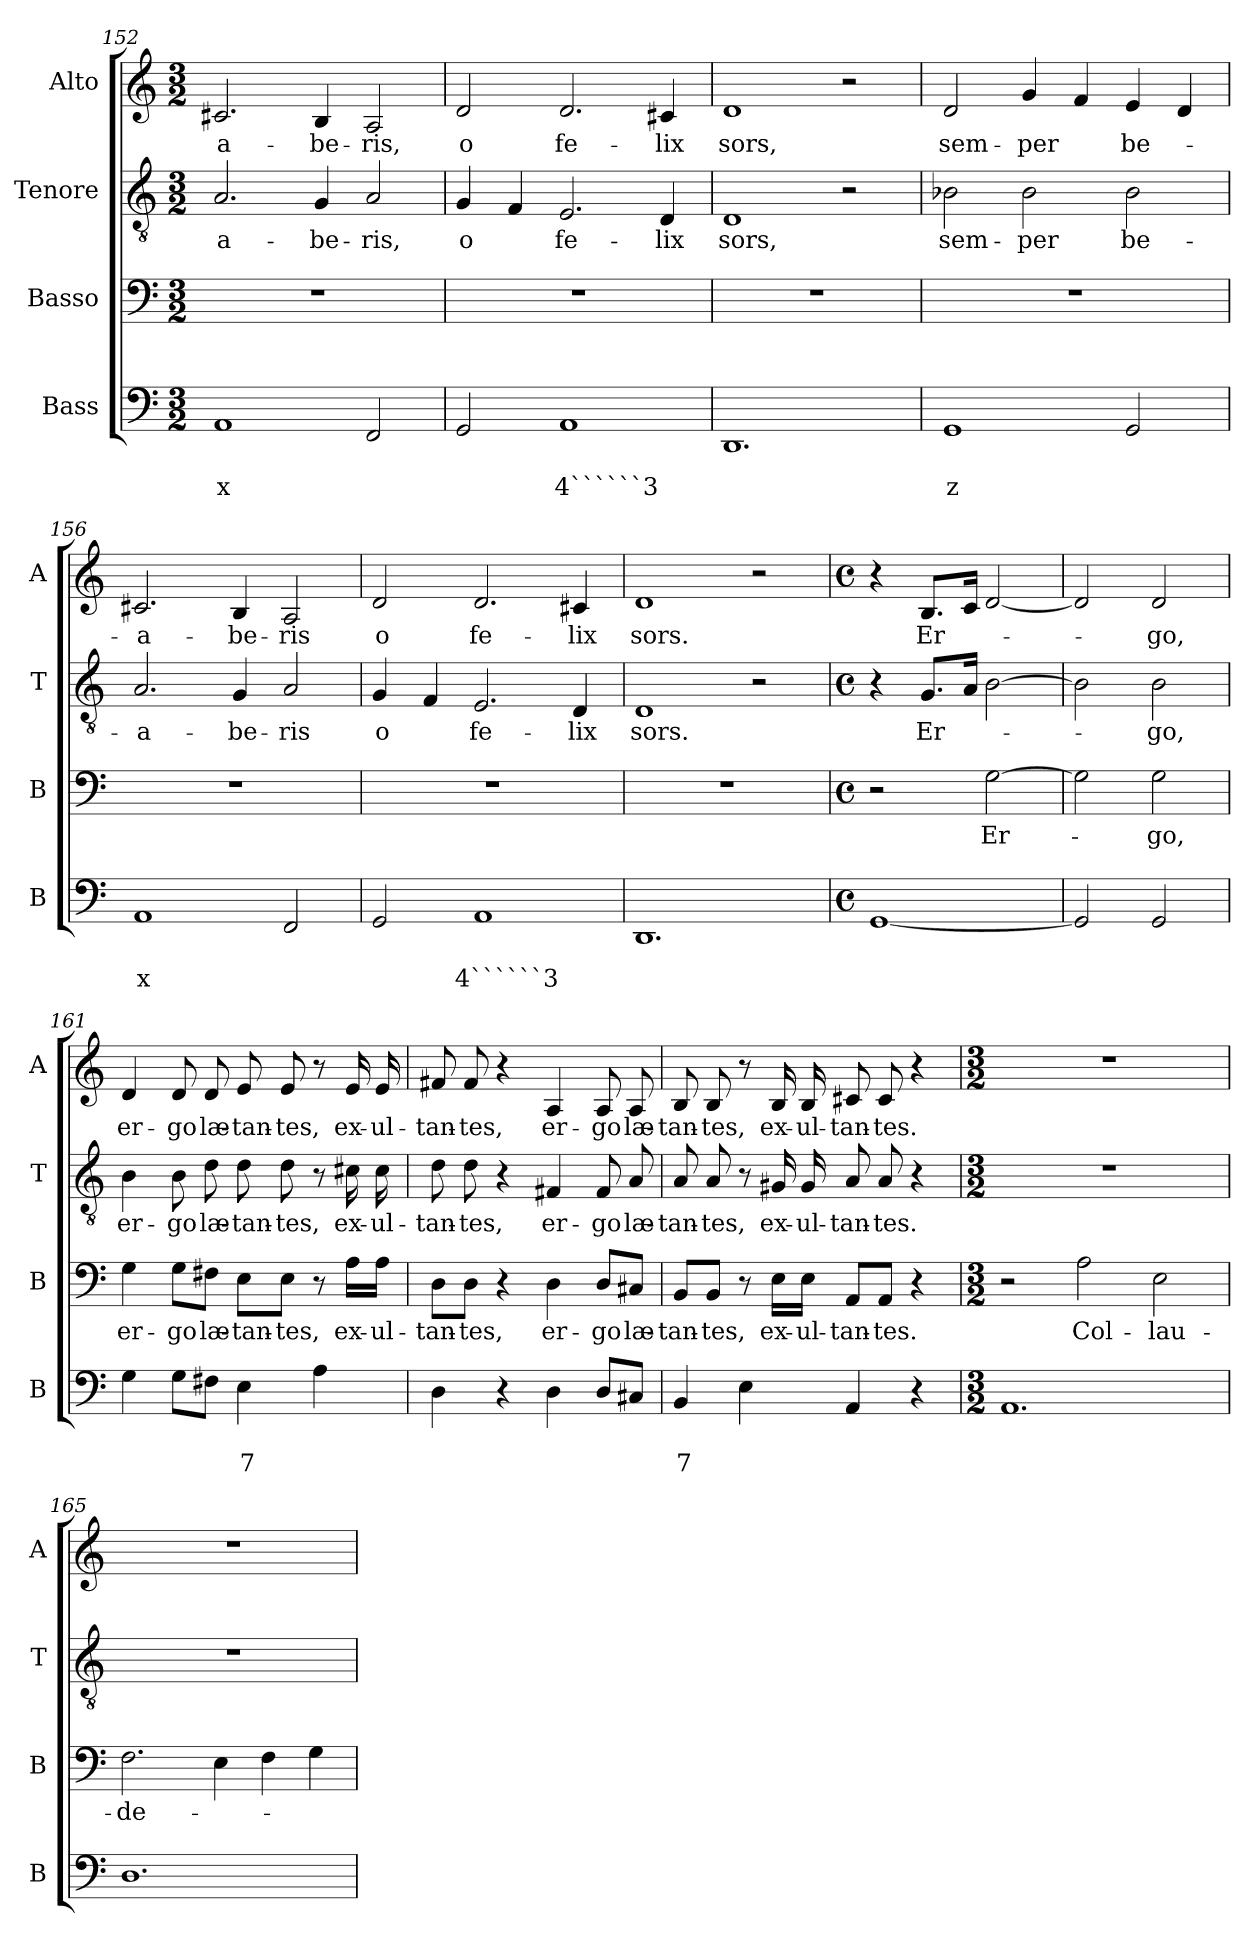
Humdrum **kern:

**kern	**text	**text	**kern	**text	**kern	**text	**kern	**text
*part4	*part4	*part4	*part3	*part3	*part2	*part2	*part1	*part1
*staff4	*staff4	*staff4	*staff3	*staff3	*staff2	*staff2	*staff1	*staff1
*I"Bass	*	*	*I"Basso	*	*I"Tenore	*	*I"Alto	*
*I'B	*	*	*I'B	*	*I'T	*	*I'A	*
!!LO:PB:g=z
*clefF4	*	*	*clefF4	*	*clefGv2	*	*clefG2	*
*k[]	*	*	*k[]	*	*k[]	*	*k[]	*
*C:	*	*	*C:	*	*C:	*	*C:	*
*M3/2	*	*	*M3/2	*	*M3/2	*	*M3/2	*
=152	=152	=152	=152	=152	=152	=152	=152	=152
!	!	!LO:LY:b	!	!	!	!LO:LY:b	!	!LO:LY:b
1AA	.	x	1.r	.	2.A/	-a-	2.c#X/	-a-
!	!	!	!	!	!	!LO:LY:b	!	!LO:LY:b
.	.	.	.	.	4G/	-be-	4B/	-be-
!	!	!	!	!	!	!LO:LY:b	!	!LO:LY:b
2FF/	.	.	.	.	2A/	-ris,	2A/	-ris,
=153	=153	=153	=153	=153	=153	=153	=153	=153
!	!	!	!	!	!	!LO:LY:b	!	!LO:LY:b
2GG/	.	.	1.r	.	4G/	o	2d/	o
.	.	.	.	.	4F/	.	.	.
!	!	!LO:LY:b	!	!	!	!LO:LY:b	!	!LO:LY:b
1AA	.	4``````3	.	.	2.E/	fe-	2.d/	fe-
!	!	!	!	!	!	!LO:LY:b	!	!LO:LY:b
.	.	.	.	.	4D/	-lix	4c#X/	-lix
=154	=154	=154	=154	=154	=154	=154	=154	=154
!	!	!	!	!	!	!LO:LY:b	!	!LO:LY:b
1.DD	.	.	1.r	.	1D	sors,	1d	sors,
.	.	.	.	.	2r	.	2r	.
=155	=155	=155	=155	=155	=155	=155	=155	=155
!	!	!LO:LY:b	!	!	!	!LO:LY:b	!	!LO:LY:b
1GG	.	z	1.r	.	2B-X\	sem-	2d/	sem-
!	!	!	!	!	!	!LO:LY:b	!	!LO:LY:b
.	.	.	.	.	2B-\	-per	4g/	-per
.	.	.	.	.	.	.	4f/	.
!	!	!	!	!	!	!LO:LY:b	!	!LO:LY:b
2GG/	.	.	.	.	2B-\	be-	4e/	be-
.	.	.	.	.	.	.	4d/	.
=156	=156	=156	=156	=156	=156	=156	=156	=156
!	!	!LO:LY:b	!	!	!	!LO:LY:b	!	!LO:LY:b
1AA	.	x	1.r	.	2.A/	-a-	2.c#X/	-a-
!	!	!	!	!	!	!LO:LY:b	!	!LO:LY:b
.	.	.	.	.	4G/	-be-	4B/	-be-
!	!	!	!	!	!	!LO:LY:b	!	!LO:LY:b
2FF/	.	.	.	.	2A/	-ris	2A/	-ris
=157	=157	=157	=157	=157	=157	=157	=157	=157
!	!	!	!	!	!	!LO:LY:b	!	!LO:LY:b
2GG/	.	.	1.r	.	4G/	o	2d/	o
.	.	.	.	.	4F/	.	.	.
!	!	!LO:LY:b	!	!	!	!LO:LY:b	!	!LO:LY:b
1AA	.	4``````3	.	.	2.E/	fe-	2.d/	fe-
!	!	!	!	!	!	!LO:LY:b	!	!LO:LY:b
.	.	.	.	.	4D/	-lix	4c#X/	-lix
=158	=158	=158	=158	=158	=158	=158	=158	=158
!	!	!	!	!	!	!LO:LY:b	!	!LO:LY:b
1.DD	.	.	1.r	.	1D	sors.	1d	sors.
.	.	.	.	.	2r	.	2r	.
!!LO:LB:g=z
=159	=159	=159	=159	=159	=159	=159	=159	=159
*M4/4	*	*	*M4/4	*	*M4/4	*	*M4/4	*
*met(c)	*	*	*met(c)	*	*met(c)	*	*met(c)	*
[1GG	.	.	2r	.	4r	.	4r	.
!	!	!	!	!	!	!LO:LY:b	!	!LO:LY:b
.	.	.	.	.	8.G/L	Er-	8.B/L	Er-
.	.	.	.	.	16A/Jk	.	16c/Jk	.
!	!	!	!	!LO:LY:b	!	!	!	!
.	.	.	[2G\	Er-	[2B\	.	[2d/	.
=160	=160	=160	=160	=160	=160	=160	=160	=160
2GG/]	.	.	2G\]	.	2B\]	.	2d/]	.
!	!	!	!	!LO:LY:b	!	!LO:LY:b	!	!LO:LY:b
2GG/	.	.	2G\	-go,	2B\	-go,	2d/	-go,
=161	=161	=161	=161	=161	=161	=161	=161	=161
!	!	!	!	!LO:LY:b	!	!LO:LY:b	!	!LO:LY:b
4G\	.	.	4G\	er-	4B\	er-	4d/	er-
!	!	!	!	!LO:LY:b	!	!LO:LY:b	!	!LO:LY:b
8G\L	.	.	8G\L	-go	8B\	-go	8d/	-go
!	!	!	!	!LO:LY:b	!	!LO:LY:b	!	!LO:LY:b
8F#X\J	.	.	8F#X\J	læ-	8d\	læ-	8d/	læ-
!	!	!LO:LY:b	!	!LO:LY:b	!	!LO:LY:b	!	!LO:LY:b
4E\	.	7	8E\L	-tan-	8d\	-tan-	8e/	-tan-
!	!	!	!	!LO:LY:b	!	!LO:LY:b	!	!LO:LY:b
.	.	.	8E\J	-tes,	8d\	-tes,	8e/	-tes,
4A\	.	.	8r	.	8r	.	8r	.
!	!	!	!	!LO:LY:b	!	!LO:LY:b	!	!LO:LY:b
.	.	.	16A\LL	ex-	16c#X\	ex-	16e/	ex-
!	!	!	!	!LO:LY:b	!	!LO:LY:b	!	!LO:LY:b
.	.	.	16A\JJ	-ul-	16c#\	-ul-	16e/	-ul-
=162	=162	=162	=162	=162	=162	=162	=162	=162
!	!	!	!	!LO:LY:b	!	!LO:LY:b	!	!LO:LY:b
4D\	.	.	8D\L	-tan-	8d\	-tan-	8f#X/	-tan-
!	!	!	!	!LO:LY:b	!	!LO:LY:b	!	!LO:LY:b
.	.	.	8D\J	-tes,	8d\	-tes,	8f#/	-tes,
4r	.	.	4r	.	4r	.	4r	.
!	!	!	!	!LO:LY:b	!	!LO:LY:b	!	!LO:LY:b
4D\	.	.	4D\	er-	4F#X/	er-	4A/	er-
!	!	!	!	!LO:LY:b	!	!LO:LY:b	!	!LO:LY:b
8D/L	.	.	8D/L	-go	8F#/	-go	8A/	-go
!	!	!	!	!LO:LY:b	!	!LO:LY:b	!	!LO:LY:b
8C#X/J	.	.	8C#X/J	læ-	8A/	læ-	8A/	læ-
=163	=163	=163	=163	=163	=163	=163	=163	=163
!	!	!LO:LY:b	!	!LO:LY:b	!	!LO:LY:b	!	!LO:LY:b
4BB/	.	7	8BB/L	-tan-	8A/	-tan-	8B/	-tan-
!	!	!	!	!LO:LY:b	!	!LO:LY:b	!	!LO:LY:b
.	.	.	8BB/J	-tes,	8A/	-tes,	8B/	-tes,
4E\	.	.	8r	.	8r	.	8r	.
!	!	!	!	!LO:LY:b	!	!LO:LY:b	!	!LO:LY:b
.	.	.	16E\LL	ex-	16G#X/	ex-	16B/	ex-
!	!	!	!	!LO:LY:b	!	!LO:LY:b	!	!LO:LY:b
.	.	.	16E\JJ	-ul-	16G#/	-ul-	16B/	-ul-
!	!	!	!	!LO:LY:b	!	!LO:LY:b	!	!LO:LY:b
4AA/	.	.	8AA/L	-tan-	8A/	-tan-	8c#X/	-tan-
!	!	!	!	!LO:LY:b	!	!LO:LY:b	!	!LO:LY:b
.	.	.	8AA/J	-tes.	8A/	-tes.	8c#/	-tes.
4r	.	.	4r	.	4r	.	4r	.
!!LO:LB:g=z
=164	=164	=164	=164	=164	=164	=164	=164	=164
*M3/2	*	*	*M3/2	*	*M3/2	*	*M3/2	*
1.AA	.	.	2r	.	1.r	.	1.r	.
!	!	!	!	!LO:LY:b	!	!	!	!
.	.	.	2A\	Col-	.	.	.	.
!	!	!	!	!LO:LY:b	!	!	!	!
.	.	.	2E\	-lau-	.	.	.	.
=165	=165	=165	=165	=165	=165	=165	=165	=165
!	!	!	!	!LO:LY:b	!	!	!	!
1.D	.	.	2.F\	-de-	1.r	.	1.r	.
.	.	.	4E\	.	.	.	.	.
.	.	.	4F\	.	.	.	.	.
.	.	.	4G\	.	.	.	.	.
=	=	=	=	=	=	=	=	=
*-	*-	*-	*-	*-	*-	*-	*-	*-
